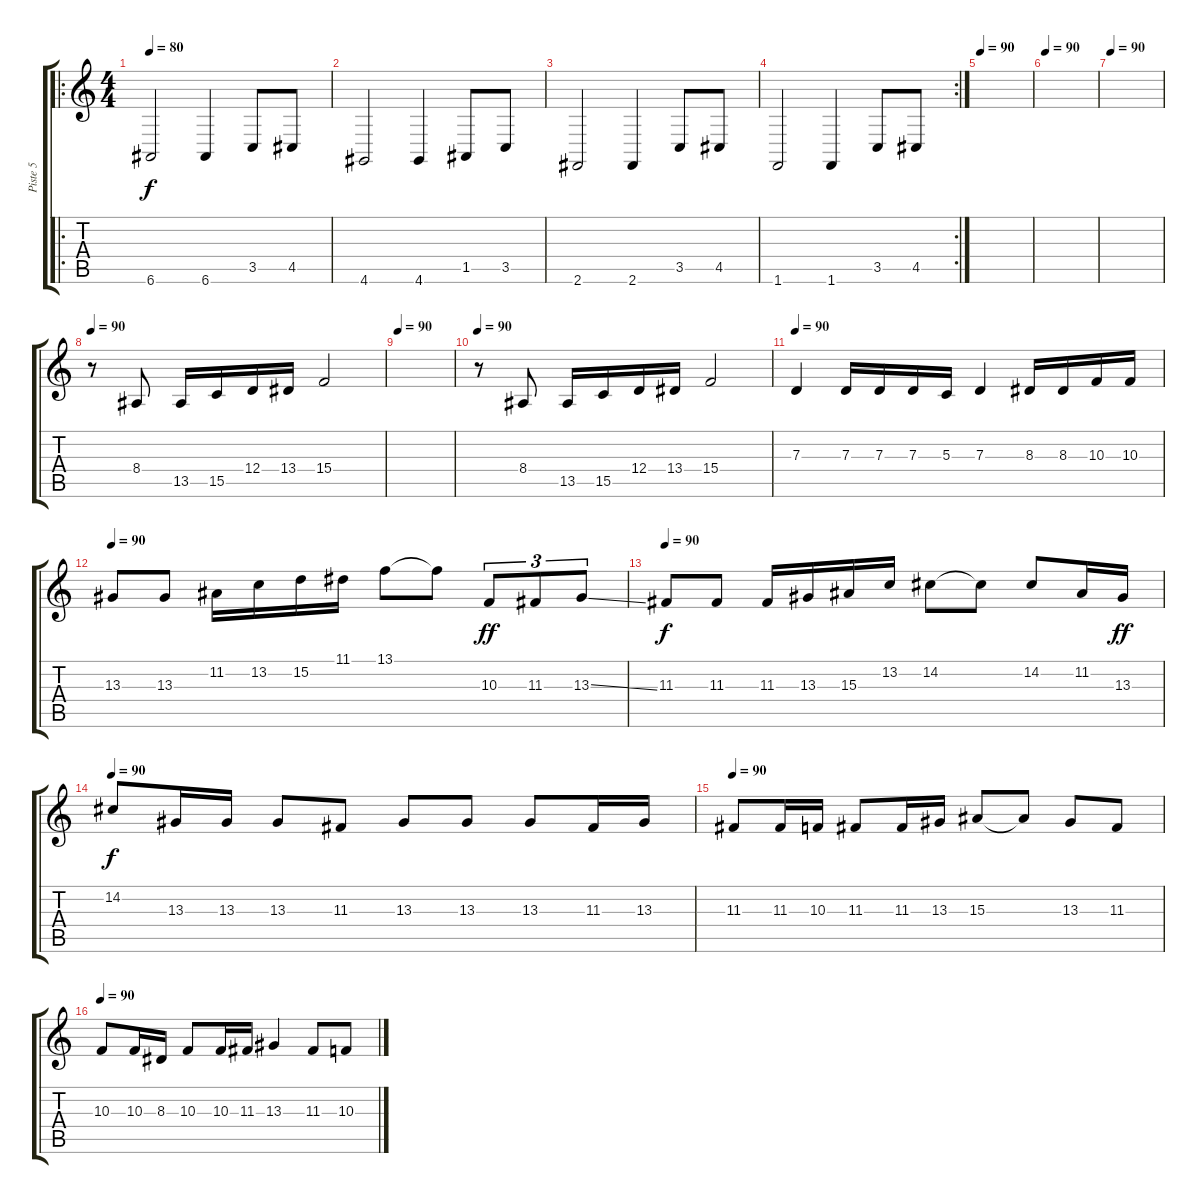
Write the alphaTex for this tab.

\track ("Piste 5" "Piste 5") {instrument englishhorn}
\staff {score tabs}
\tuning (E4 B3 G3 D3 A2 E2) {hide}
\ro
\ts (4 4)
\tempo 80
\clef g2
\ks c
6.6.2{dy f instrument englishhorn} 6.6.4 3.5.8 4.5.8 |
4.6.2 4.6.4 1.5.8 3.5.8 |
2.6.2 2.6.4 3.5.8 4.5.8 |
\rc 2
1.6.2 1.6.4 3.5.8 4.5.8 |
\tempo 90
|
\tempo 90
|
\tempo 90
|
\tempo 90
r.8 8.4.8 13.5.16 15.5.16 12.4.16 13.4.16 15.4.2 |
\tempo 90
|
\tempo 90
r.8 8.4.8 13.5.16 15.5.16 12.4.16 13.4.16 15.4.2 |
\tempo 90
7.3.4 7.3.16 7.3.16 7.3.16 5.3.16 7.3.4 8.3.16 8.3.16 10.3.16 10.3.16 |
\tempo 90
13.3.8 13.3.8 11.2.16 13.2.16 15.2.16 11.1.16 13.1.8 13.1{t}.8 10.3.8{tu (3 2) dy ff} 11.3.8{tu (3 2)} 13.3{ss}.8{tu (3 2)} |
\tempo 90
11.3.8{dy f} 11.3.8 11.3.16 13.3.16 15.3.16 13.2.16 14.2.8 14.2{t}.8 14.2.8 11.2.16 13.3.16{dy ff} |
\tempo 90
14.2.8{dy f} 13.3.16 13.3.16 13.3.8 11.3.8 13.3.8 13.3.8 13.3.8 11.3.16 13.3.16 |
\tempo 90
11.3.8 11.3.16 10.3.16 11.3.8 11.3.16 13.3.16 15.3.8 15.3{t}.8 13.3.8 11.3.8 |
\tempo 90
10.3.8 10.3.16 8.3.16 10.3.8 10.3.16 11.3.16 13.3.4 11.3.8 10.3.8
